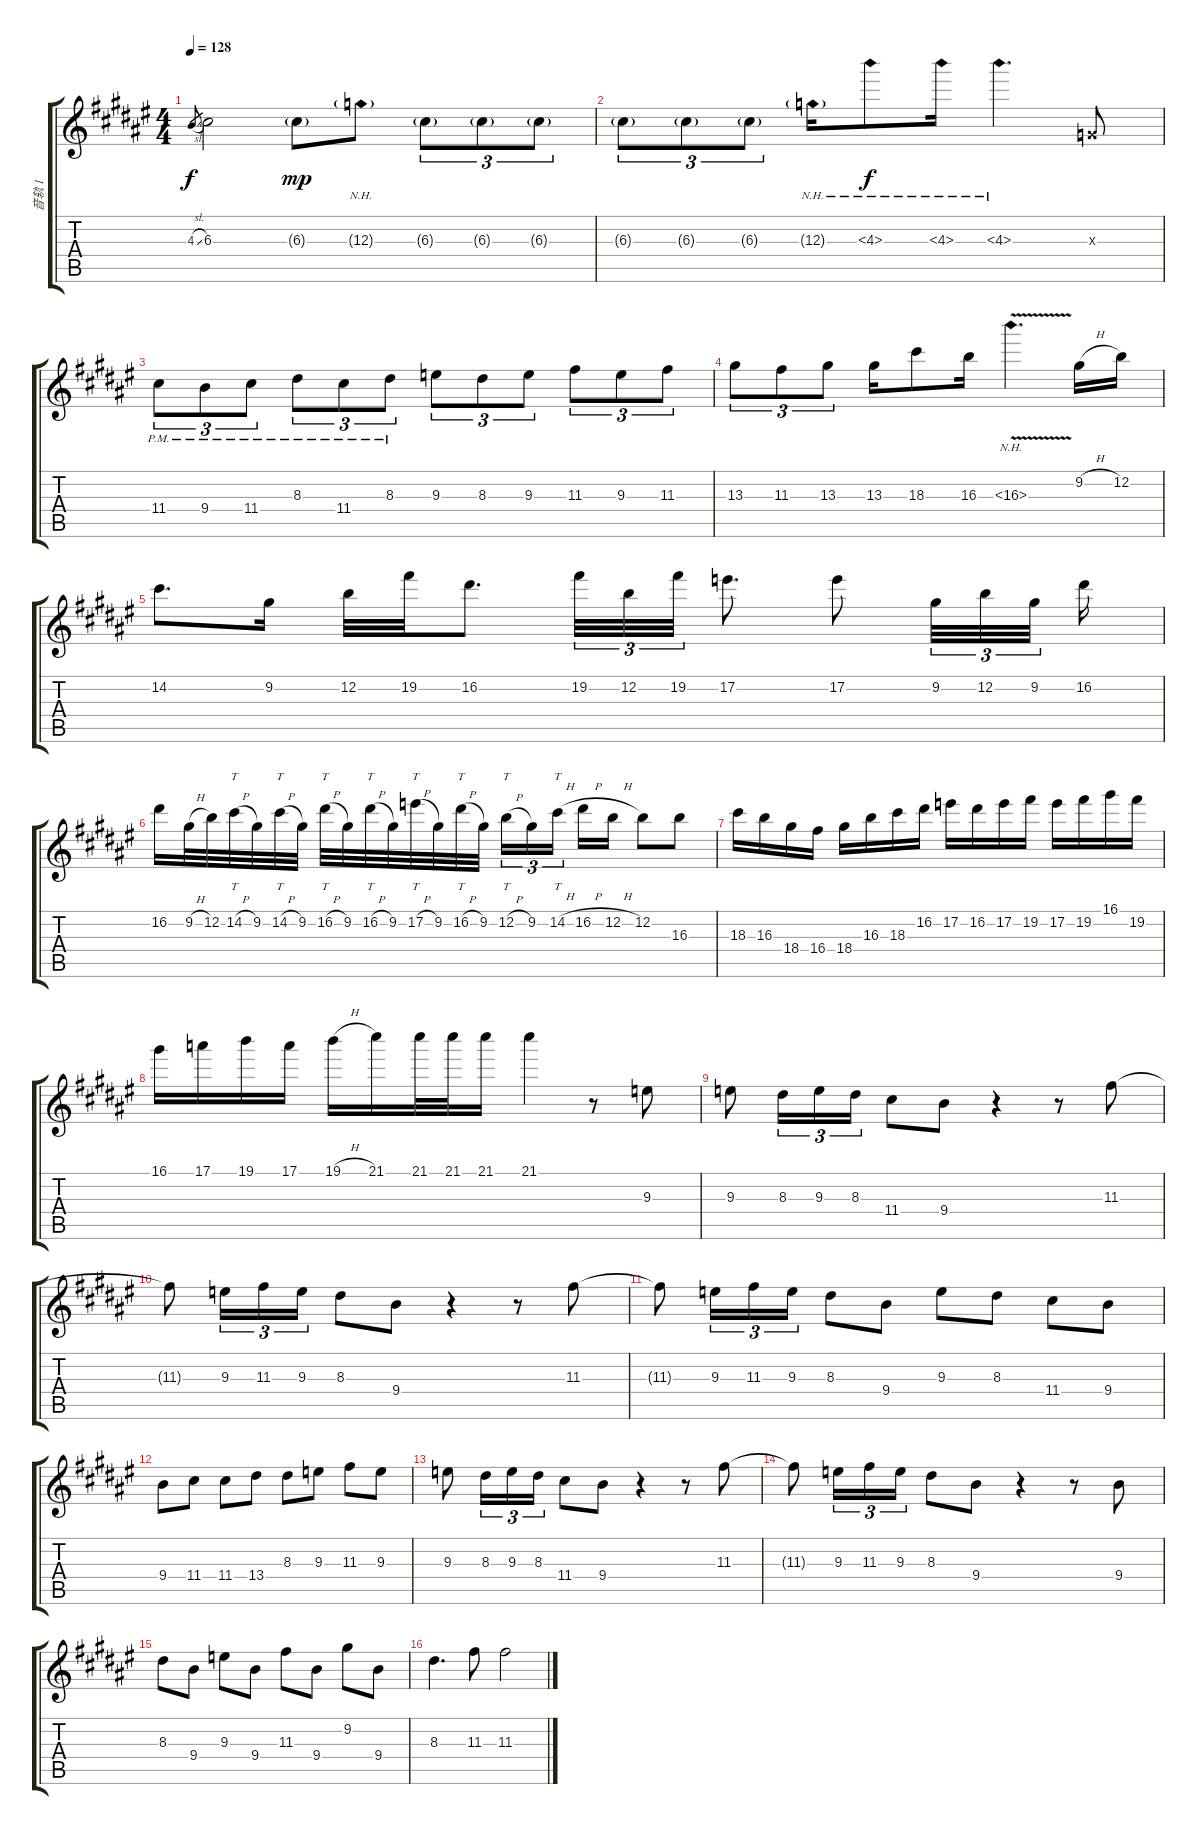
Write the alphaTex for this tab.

\track ("音轨 1" "音轨 1") {instrument overdrivenguitar}
\staff {score tabs}
\tuning (E4 B3 G3 D3 A2 E2) {hide}
\ts (4 4)
\tempo 128
\clef g2
\ks f#
4.3{sl}.8{gr dy f} 6.3.2 6.3{g}.8{dy mp} 6.3{nh g}.8 6.3{g}.8{tu (3 2)} 6.3{g}.8{tu (3 2)} 6.3{g}.8{tu (3 2)} |
6.3{g}.8{tu (3 2)} 6.3{g}.8{tu (3 2)} 6.3{g}.8{tu (3 2)} 6.3{nh g}.16 4.3{nh}.8{dy f} 4.3{nh}.16 4.3{nh}.4{d} 0.3{x}.8 |
11.4{pm}.8{tu (3 2)} 9.4{pm}.8{tu (3 2)} 11.4{pm}.8{tu (3 2)} 8.3{pm}.8{tu (3 2)} 11.4{pm}.8{tu (3 2)} 8.3{pm}.8{tu (3 2)} 9.3.8{tu (3 2)} 8.3.8{tu (3 2)} 9.3.8{tu (3 2)} 11.3.8{tu (3 2)} 9.3.8{tu (3 2)} 11.3.8{tu (3 2)} |
13.3.8{tu (3 2)} 11.3.8{tu (3 2)} 13.3.8{tu (3 2)} 13.3.16 18.3.8 16.3.16 16.3{nh v}.4{d} 9.2{h}.16 12.2.16 |
14.2.8{d} 9.2.16 12.2.32 19.2.32 16.2.8{d} 19.2.32{tu (3 2)} 12.2.32{tu (3 2)} 19.2.32{tu (3 2)} 17.2.8{d} 17.2.8 9.2.32{tu (3 2)} 12.2.32{tu (3 2)} 9.2.32{tu (3 2) beam splitsecondary} 16.2.16 |
16.2.16 9.2{h}.32 12.2.32 14.2{h}.32{tt} 9.2.32 14.2{h}.32{tt} 9.2.32 16.2{h}.32{tt} 9.2.32 16.2{h}.32{tt} 9.2.32 17.2{h}.32{tt} 9.2.32 16.2{h}.32{tt} 9.2.32 12.2{h}.16{tt tu (3 2)} 9.2.16{tu (3 2)} 14.2{h}.16{tt tu (3 2) beam splitsecondary} 16.2{h}.16 12.2{h}.16 12.2.8 16.3.8 |
18.3.16 16.3.16 18.4.16 16.4.16 18.4.16 16.3.16 18.3.16 16.2.16 17.2.16 16.2.16 17.2.16 19.2.16 17.2.16 19.2.16 16.1.16 19.2.16 |
16.1.16 17.1.16 19.1.16 17.1.16 19.1{h}.16 21.1.16 21.1.32 21.1.32 21.1.16 21.1.4 r.8 9.3.8 |
9.3.8 8.3.16{tu (3 2)} 9.3.16{tu (3 2)} 8.3.16{tu (3 2)} 11.4.8 9.4.8 r.4 r.8 11.3.8 |
11.3{t}.8 9.3.16{tu (3 2)} 11.3.16{tu (3 2)} 9.3.16{tu (3 2)} 8.3.8 9.4.8 r.4 r.8 11.3.8 |
11.3{t}.8 9.3.16{tu (3 2)} 11.3.16{tu (3 2)} 9.3.16{tu (3 2)} 8.3.8 9.4.8 9.3.8 8.3.8 11.4.8 9.4.8 |
9.4.8 11.4.8 11.4.8 13.4.8 8.3.8 9.3.8 11.3.8 9.3.8 |
9.3.8 8.3.16{tu (3 2)} 9.3.16{tu (3 2)} 8.3.16{tu (3 2)} 11.4.8 9.4.8 r.4 r.8 11.3.8 |
11.3{t}.8 9.3.16{tu (3 2)} 11.3.16{tu (3 2)} 9.3.16{tu (3 2)} 8.3.8 9.4.8 r.4 r.8 9.4.8 |
8.3.8 9.4.8 9.3.8 9.4.8 11.3.8 9.4.8 9.2.8 9.4.8 |
8.3.4{d} 11.3.8 11.3.2
